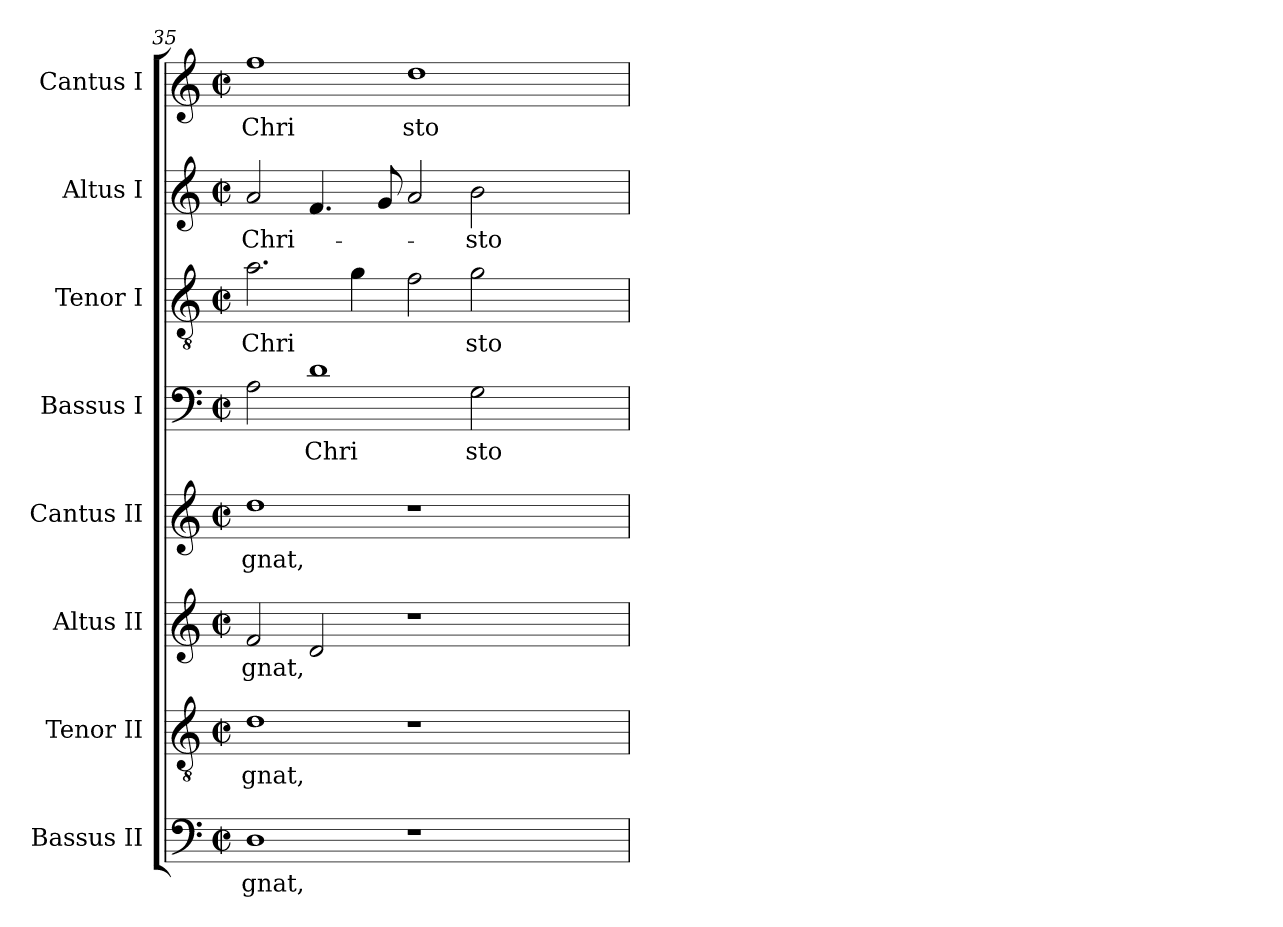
**kern	**text	**kern	**text	**kern	**text	**kern	**text	**kern	**text	**kern	**text	**kern	**text	**kern	**text
*part8	*part8	*part7	*part7	*part6	*part6	*part5	*part5	*part4	*part4	*part3	*part3	*part2	*part2	*part1	*part1
*staff8	*staff8	*staff7	*staff7	*staff6	*staff6	*staff5	*staff5	*staff4	*staff4	*staff3	*staff3	*staff2	*staff2	*staff1	*staff1
*I"Bassus II	*	*I"Tenor II	*	*I"Altus II	*	*I"Cantus II	*	*I"Bassus I	*	*I"Tenor I	*	*I"Altus I	*	*I"Cantus I	*
*clefF4	*	*clefGv2	*	*clefG2	*	*clefG2	*	*clefF4	*	*clefGv2	*	*clefG2	*	*clefG2	*
*M2/2	*	*M2/2	*	*M2/2	*	*M2/2	*	*M2/2	*	*M2/2	*	*M2/2	*	*M2/2	*
*met(c|)	*	*met(c|)	*	*met(c|)	*	*met(c|)	*	*met(c|)	*	*met(c|)	*	*met(c|)	*	*met(c|)	*
=35	=35	=35	=35	=35	=35	=35	=35	=35	=35	=35	=35	=35	=35	=35	=35
!	!LO:LY:b:cj	!	!LO:LY:b:cj	!	!LO:LY:b	!	!LO:LY:b:cj	!	!	!	!LO:LY:b	!	!LO:LY:b	!	!LO:LY:b:cj
1D	gnat,	1d	gnat,	2f/	gnat,	1dd	-gnat,	2A\	.	2.a\	Chri	2a/	Chri-	1ff	Chri
!	!	!	!	!	!	!	!	!	!LO:LY:b:cj	!	!	!	!	!	!
.	.	.	.	2d/	.	.	.	1d	Chri	.	.	4.f/	.	.	.
.	.	.	.	.	.	.	.	.	.	4g\	.	.	.	.	.
.	.	.	.	.	.	.	.	.	.	.	.	8g/	.	.	.
!LO:N:vis=1	!	!LO:N:vis=1	!	!	!	!LO:N:vis=1	!	!	!	!	!	!	!	!	!LO:LY:b:cj
0r	.	0r	.	1r	.	0r	.	.	.	2f\	.	2a/	.	1dd	sto
!	!	!	!	!	!	!	!	!	!LO:LY:b:cj	!	!LO:LY:b:cj	!	!LO:LY:b:cj	!	!
.	.	.	.	.	.	.	.	2G\	sto	2g\	sto	2b\	-sto	.	.
.	.	.	.	1ryy	.	.	.	1ryy	.	1ryy	.	1ryy	.	1ryy	.
=	=	=	=	=	=	=	=	=	=	=	=	=	=	=	=
*-	*-	*-	*-	*-	*-	*-	*-	*-	*-	*-	*-	*-	*-	*-	*-
